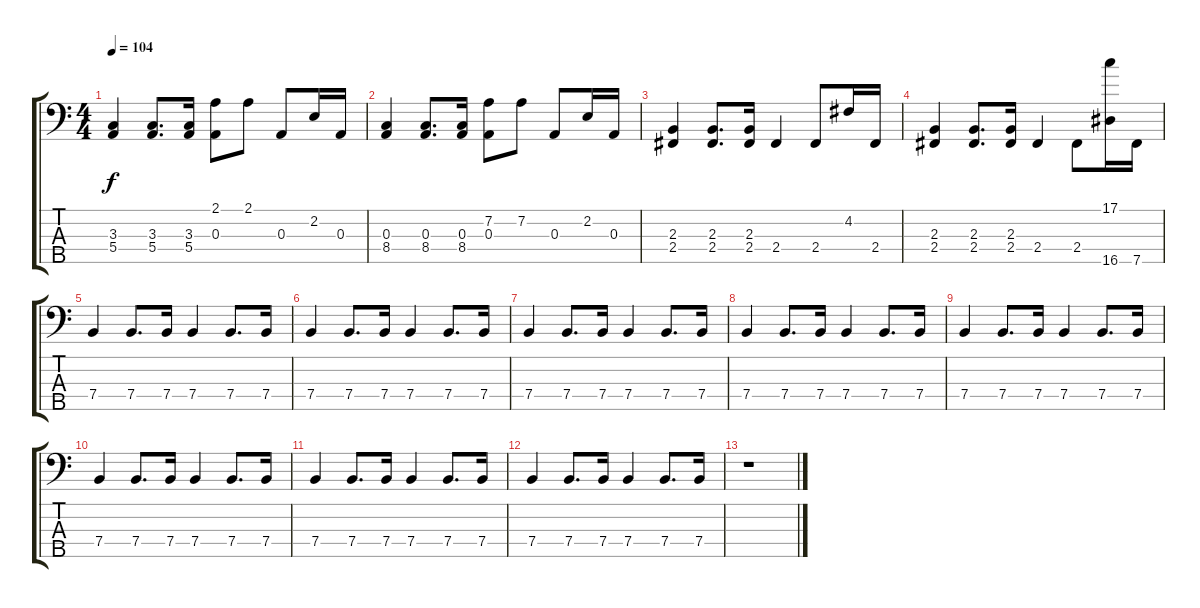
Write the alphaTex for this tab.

\track "" {instrument electricbasspick}
\staff {score tabs}
\tuning (G2 D2 A1 E1 B0) {hide}
\ts (4 4)
\tempo 104
\clef f4
\ks c
(3.3 5.4).4{dy f} (3.3 5.4).8{d} (3.3 5.4).16 (2.1 0.3).8 2.1.8 0.3.8 2.2.16 0.3.16 |
(0.3 8.4).4 (0.3 8.4).8{d} (0.3 8.4).16 (7.2 0.3).8 7.2.8 0.3.8 2.2.16 0.3.16 |
(2.3 2.4).4 (2.3 2.4).8{d} (2.3 2.4).16 2.4.4 2.4.8 4.2.16 2.4.16 |
(2.3 2.4).4 (2.3 2.4).8{d} (2.3 2.4).16 2.4.4 2.4.8 (17.1 16.5).16 7.5.16 |
7.4.4 7.4.8{d} 7.4.16 7.4.4 7.4.8{d} 7.4.16 |
7.4.4 7.4.8{d} 7.4.16 7.4.4 7.4.8{d} 7.4.16 |
7.4.4 7.4.8{d} 7.4.16 7.4.4 7.4.8{d} 7.4.16 |
7.4.4 7.4.8{d} 7.4.16 7.4.4 7.4.8{d} 7.4.16 |
7.4.4 7.4.8{d} 7.4.16 7.4.4 7.4.8{d} 7.4.16 |
7.4.4 7.4.8{d} 7.4.16 7.4.4 7.4.8{d} 7.4.16 |
7.4.4 7.4.8{d} 7.4.16 7.4.4 7.4.8{d} 7.4.16 |
7.4.4 7.4.8{d} 7.4.16 7.4.4 7.4.8{d} 7.4.16 |
r.1
